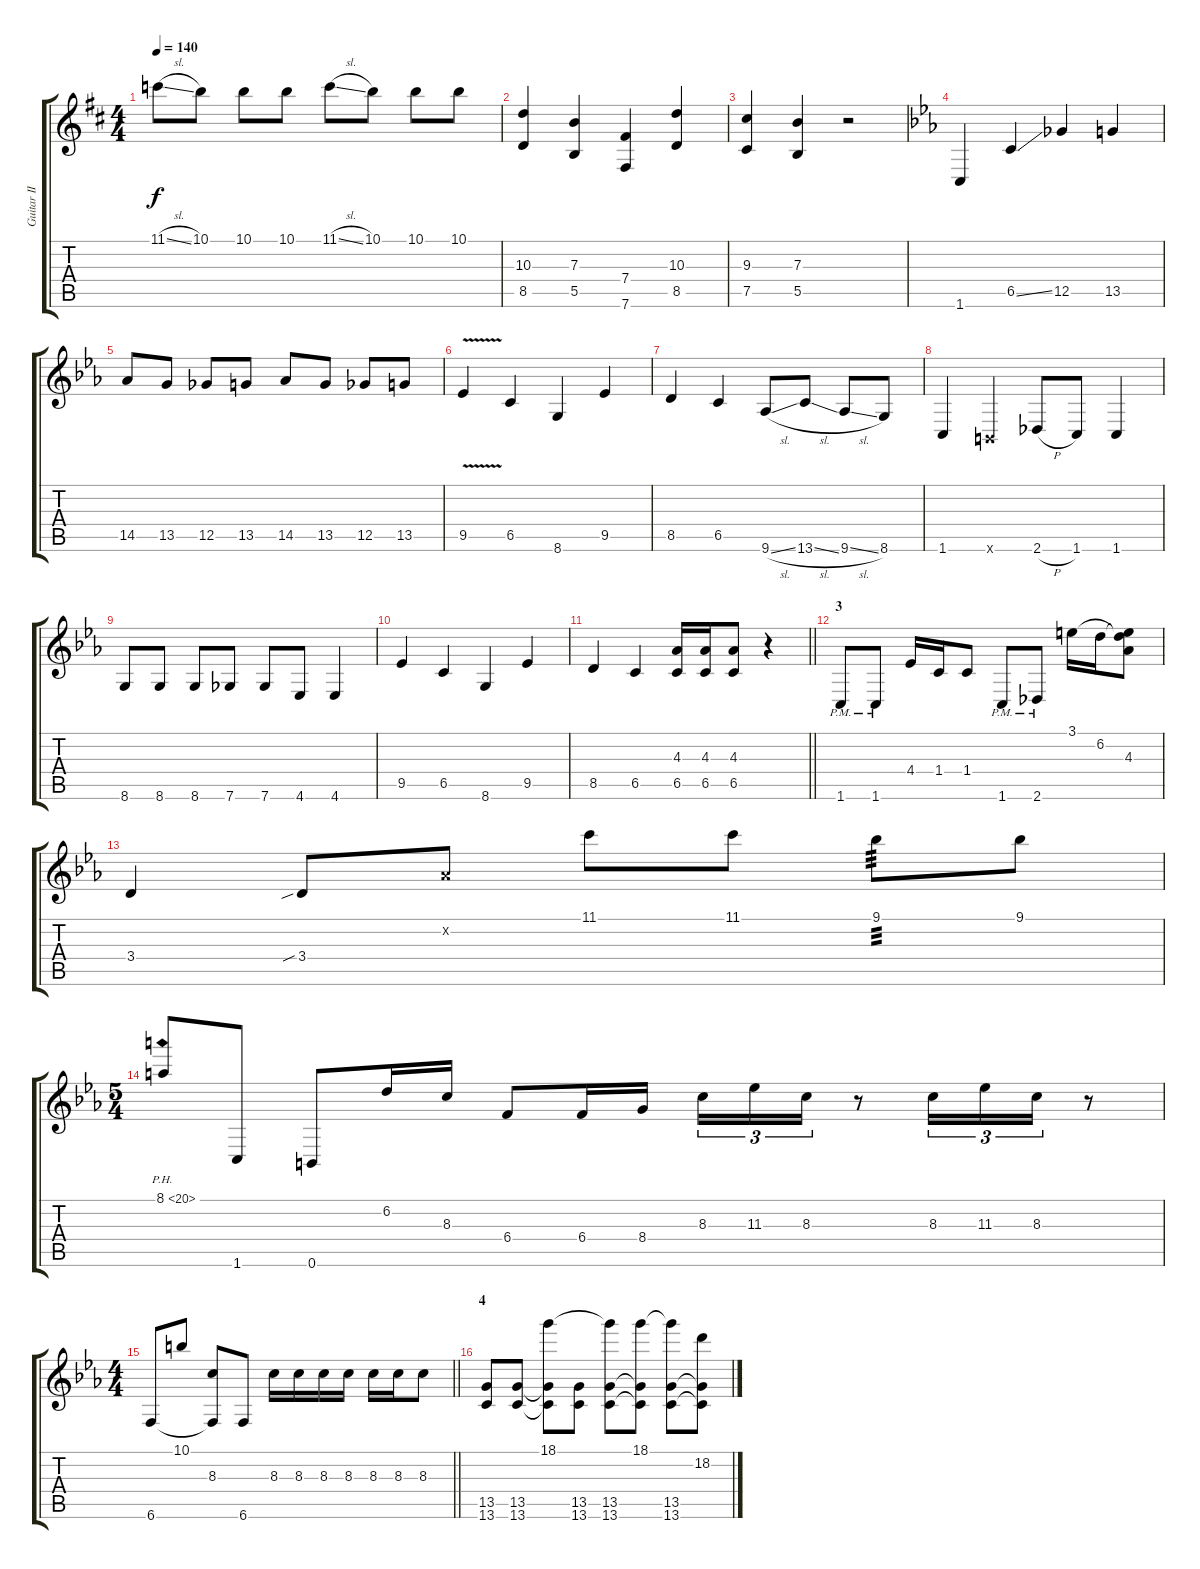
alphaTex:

\track ("Guitar II" "Guitar II") {instrument distortionguitar}
\staff {score tabs}
\tuning (Db4 Ab3 E3 B2 Gb2 B1) {hide}
\ts (4 4)
\tempo 140
\clef g2
\ks bminor
11.1{sl}.8{dy f} 10.1.8 10.1.8 10.1.8 11.1{sl}.8 10.1.8 10.1.8 10.1.8 |
(10.3 8.5).4 (7.3 5.5).4 (7.4 7.6).4 (10.3 8.5).4 |
(9.3 7.5).4 (7.3 5.5).4 r.2 |
\ks cminor
1.6.4 6.5{ss}.4 12.5.4 13.5.4 |
14.5.8 13.5.8 12.5.8 13.5.8 14.5.8 13.5.8 12.5.8 13.5.8 |
9.5{v}.4 6.5.4 8.6.4 9.5.4 |
8.5.4 6.5.4 9.6{sl}.8 13.6{sl}.8 9.6{sl}.8 8.6.8 |
1.6.4 0.6{x}.4 2.6{h}.8 1.6.8 1.6.4 |
8.6.8 8.6.8 8.6.8 7.6.8 7.6.8 4.6.8 4.6.4 |
9.5.4 6.5.4 8.6.4 9.5.4 |
\barLineRight lightlight
8.5.4 6.5.4 (4.3 6.5).16 (4.3 6.5).16 (4.3 6.5).8 r.4 |
\section ("" "3")
1.6{pm}.8 1.6{pm}.8 4.4.16 1.4.16 1.4.8 1.6{pm}.8 2.6{pm}.8 3.1.16 6.2.16 (3.1{t} 6.2{t} 4.3).8 |
3.4.4 3.4{sib}.8 0.2{x}.8 11.1.8 11.1.8 9.1.8{tp 3} 9.1.8 |
\ts (5 4)
8.1{ph 12}.8 1.6.8 0.6.8 6.2.16 8.3.16 6.4.8 6.4.16 8.4.16 8.3.16{tu (3 2)} 11.3.16{tu (3 2)} 8.3.16{tu (3 2)} r.8 8.3.16{tu (3 2)} 11.3.16{tu (3 2)} 8.3.16{tu (3 2)} r.8 |
\ts (4 4)
\barLineRight lightlight
6.6.8 10.1.8 (8.3 6.6{t}).8 6.6.8 8.3.16 8.3.16 8.3.16 8.3.16 8.3.16 8.3.16 8.3.8 |
\section ("" "4")
(13.5 13.6).8 (13.5 13.6).8 (18.1 13.5{t} 13.6{t}).8 (13.5 13.6).8 (18.1{t} 13.5 13.6).8 (18.1 13.5{t} 13.6{t}).8 (18.1{t} 13.5 13.6).8 (18.2 13.5{t} 13.6{t}).8
